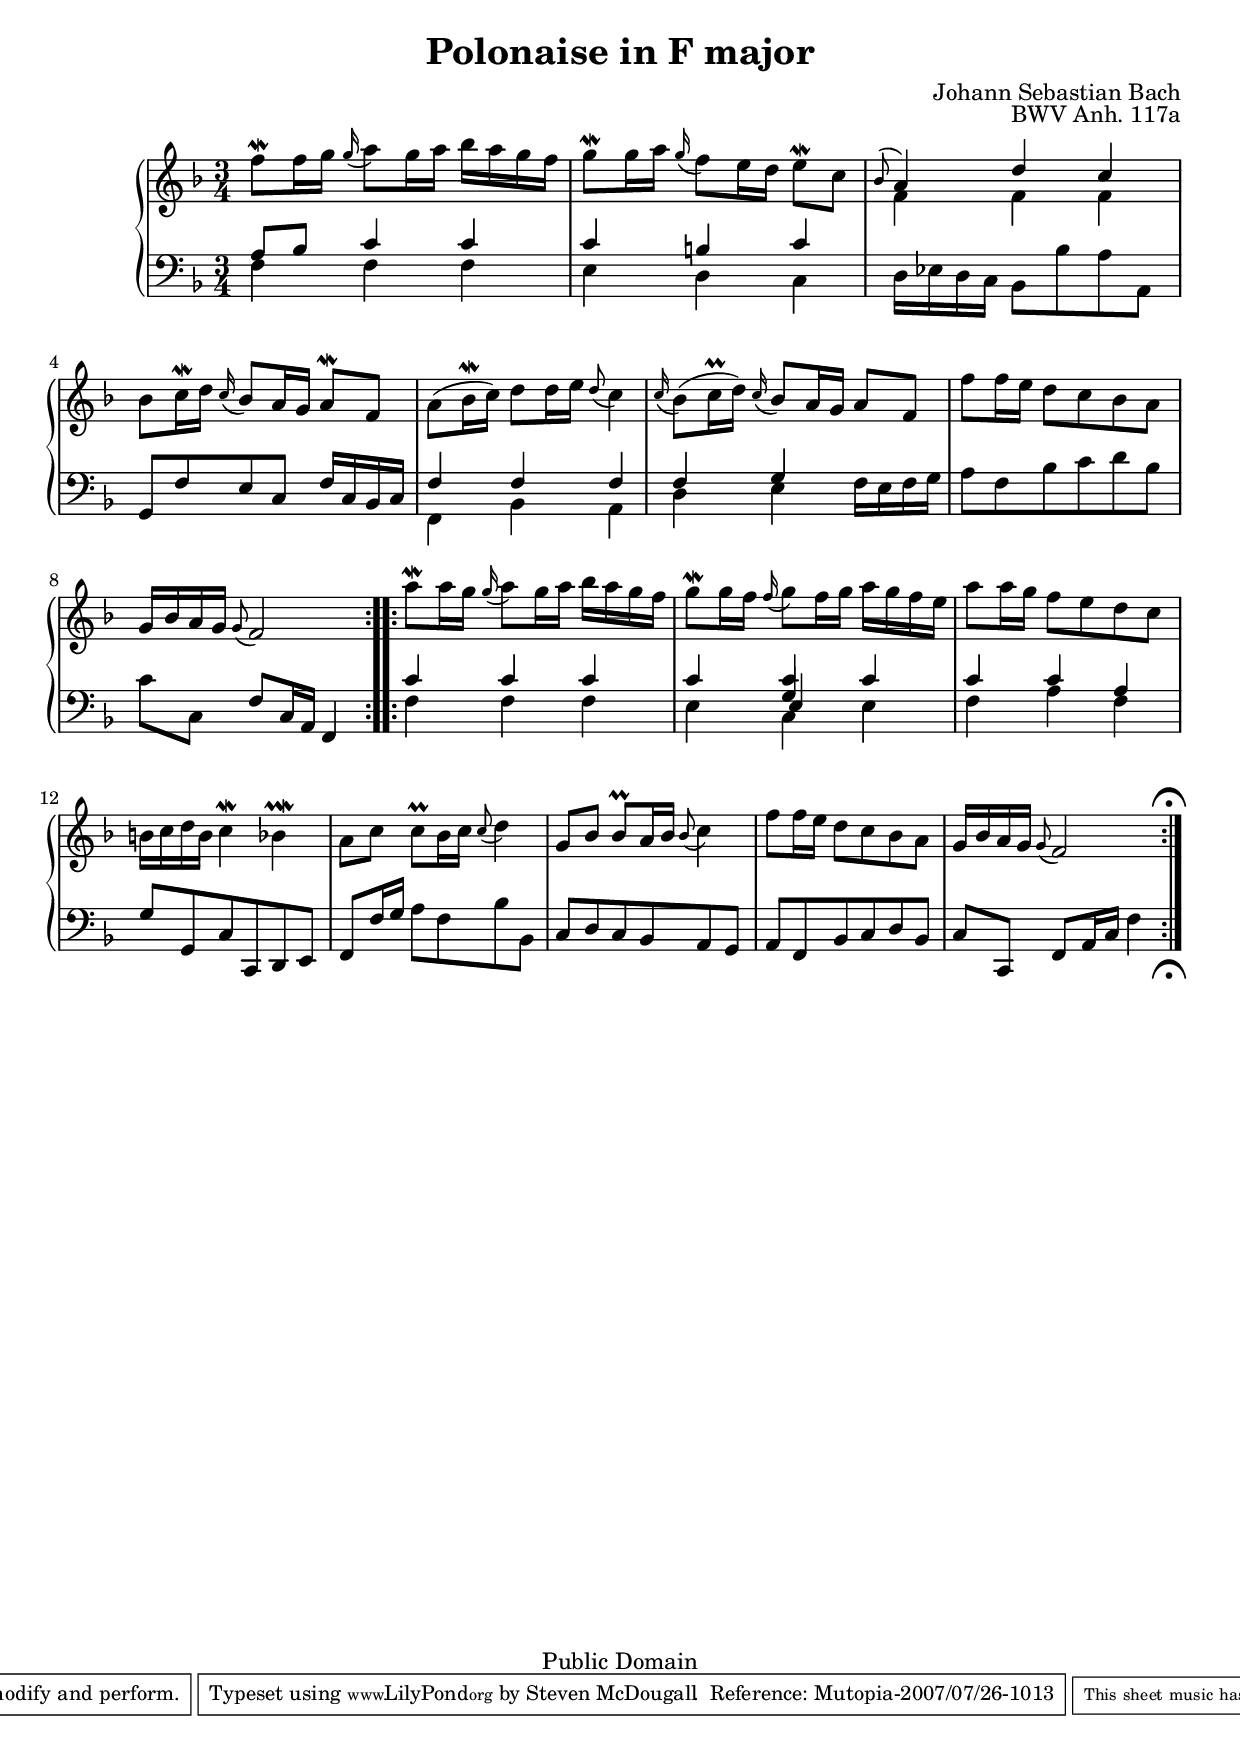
\version "2.10.25"
\include "english.ly"

\header
{
  title    	    = "Polonaise in F major"
  composer 	    = "Johann Sebastian Bach"
  opus     	    = "BWV Anh. 117a"
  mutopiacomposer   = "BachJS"
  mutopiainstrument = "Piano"
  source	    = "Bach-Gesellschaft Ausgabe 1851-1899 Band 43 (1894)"
  sourceurl         = "http://imslp.org/wiki/Notebook_for_Anna_Magdalena_Bach_(Bach,_Johann_Sebastian)"
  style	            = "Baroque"
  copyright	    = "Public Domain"
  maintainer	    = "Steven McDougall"
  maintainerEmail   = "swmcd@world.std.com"
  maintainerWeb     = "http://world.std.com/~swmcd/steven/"
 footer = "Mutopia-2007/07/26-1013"
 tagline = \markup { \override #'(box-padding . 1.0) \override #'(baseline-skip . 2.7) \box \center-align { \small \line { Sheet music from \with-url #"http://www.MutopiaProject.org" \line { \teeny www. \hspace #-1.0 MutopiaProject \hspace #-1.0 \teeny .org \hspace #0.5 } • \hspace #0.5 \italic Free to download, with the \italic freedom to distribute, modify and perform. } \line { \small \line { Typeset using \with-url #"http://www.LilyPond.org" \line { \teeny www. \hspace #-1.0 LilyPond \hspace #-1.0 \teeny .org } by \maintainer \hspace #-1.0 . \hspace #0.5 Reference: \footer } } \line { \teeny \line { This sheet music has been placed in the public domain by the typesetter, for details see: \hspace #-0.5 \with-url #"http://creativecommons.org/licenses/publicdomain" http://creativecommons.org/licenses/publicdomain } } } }
}


upper = \relative c''
{
  \clef treble 
  \key f \major
  \time 3/4

  \repeat volta 2
  {
    f8\mordent f16 g \appoggiatura g16 a8 g16 a bf a g f                 |
    g8\mordent g16 a \appoggiatura g16 f8 e16 d e8\mordent c             |
    <<
      { \appoggiatura bf8 a 4 \stemUp d c } \\
      {                   f,4         f f }
    >>                                                         	         |
    bf8 c16\mordent d \appoggiatura c16 bf8 a16 g a8\mordent f           |
    a8( 
        \once \override Script #'padding = #0.5
        bf16\mordent c) d8 d16 e \appoggiatura d8 c4                     |
    \appoggiatura c16 bf8( 
                           \once \override Script #'padding = #1
                           c16\prall d) \appoggiatura c16 bf8 a16 g a8 f |
    f'8 f16 e d8 c bf a                                                  |
    g16 bf a g \appoggiatura g8 f2                                       |
  }

  \repeat volta 2
  {
    a'8\mordent a16 g \appoggiatura g16 a8 g16 a bf a g f                |
    g8\mordent g16 f \appoggiatura f16 g8 f16 g a g f e                  |
    a8 a16 g f8 e d c                                                    |
    b16 c d b c4\mordent bf\prallmordent                                 |
    a8 c c\prall bf16 c \appoggiatura c8 d4                              |
    g,8 bf bf\prall a16 bf \appoggiatura bf8 c4                          |
    f8 f16 e d8 c bf a                                                   |
    g16 bf a g \appoggiatura g8 f2                                       |
  }

  \override Score.RehearsalMark #'break-visibility = #begin-of-line-invisible
  \override Score.RehearsalMark #'extra-offset = #'( -0.6 . 0.0 )
  \mark \markup { \musicglyph #"scripts.ufermata" }
}

lower = \relative f
{
  \clef bass
  \key f \major
  \time 3/4
  
  \repeat volta 2
  {
    <<
      { a8 bf c4 c } \\
      { f,4   f  f }
    >>                               |
    <<
      { c'4 b c } \\
      { e,4 d c }
    >>                               |
    d16 ef d c bf8 bf' a a,          |
    g8 f' e c f16 c bf c             |
    <<
      { f4  f  f } \\
      { f,4 bf a }
    >>                               |
    <<
      { f'4 g } \\
      { d4  e }
    >>             f16 e f g         |
    a8 f bf c d bf                   |
    c8 c, f c16 a f4                 |
  }

  \repeat volta 2
  {
    <<
      { c''4 c c } \\
      { f, 4 f f }
    >>                               |
    <<
      { c'4         c c } \\
      { s 4 \stemUp g s } \\
      { s 4         e s } \\
      { e 4         c e }
    >>                               |
    <<
      {	c'4 c a } \\
      { f4  a f }
    >>                               |
    g8 g, c c, d e                   |
    f8 f'16 g a8 f bf bf,            |
    c8 d c bf a g                    |
    a8 f bf c d bf                   |
    c8 c, f a16 c f4                 |
  }

  \override Staff.RehearsalMark #'direction = #-1
  \override Score.RehearsalMark #'extra-offset = #'( -0.6 . 0.0 )
  \mark \markup { \musicglyph #"scripts.dfermata" }
}

\score 
{
  \new PianoStaff
  <<
    \new Staff = upper \upper
    \new Staff = lower \lower
  >>
  
  \layout
  {
    \context 
    {
      \Score
      \remove "Mark_engraver"
    }
    \context 
    {
      \Staff
      \consists "Mark_engraver"
    }
  } 

  \midi   { }
}
